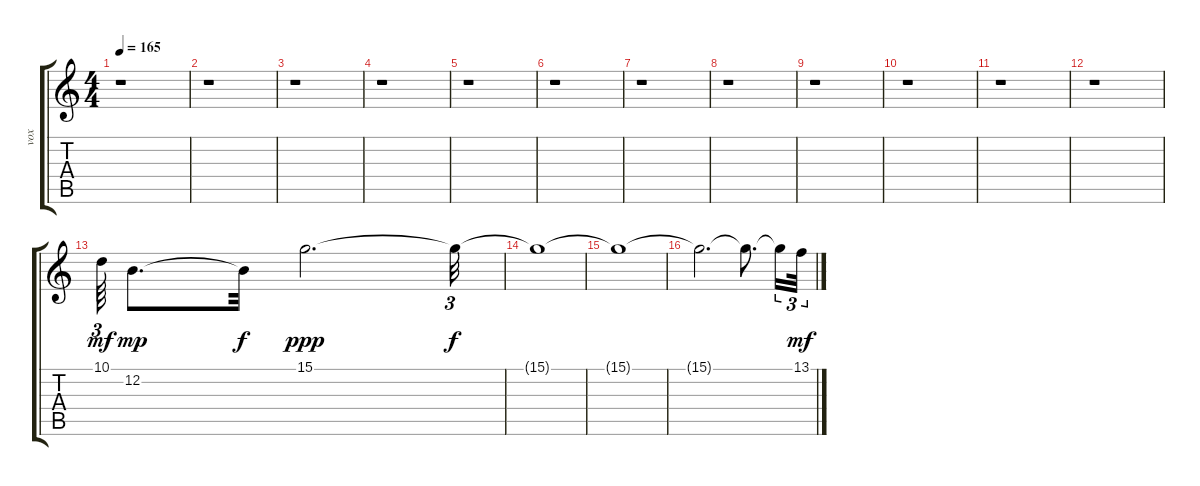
\track ("vox" "vox") {instrument pad4choir}
\staff {score tabs}
\tuning (E4 B3 G3 D3 A2 E2) {hide}
\ts (4 4)
\tempo 165
\clef g2
\ks c
r.1{dy f} |
r.1 |
r.1 |
r.1 |
r.1 |
r.1 |
r.1 |
r.1 |
r.1 |
r.1 |
r.1 |
r.1 |
10.1.64{tu (3 2) dy mf} 12.2.8{d dy mp} 12.2{t}.32{dy f} 15.1.2{d dy ppp} 15.1{t}.32{tu (3 2) dy f} |
15.1{t}.1 |
15.1{t}.1 |
15.1{t}.2{d} 15.1{t}.8{d} 15.1{t}.16{tu (3 2)} 13.1.32{tu (3 2) dy mf}
